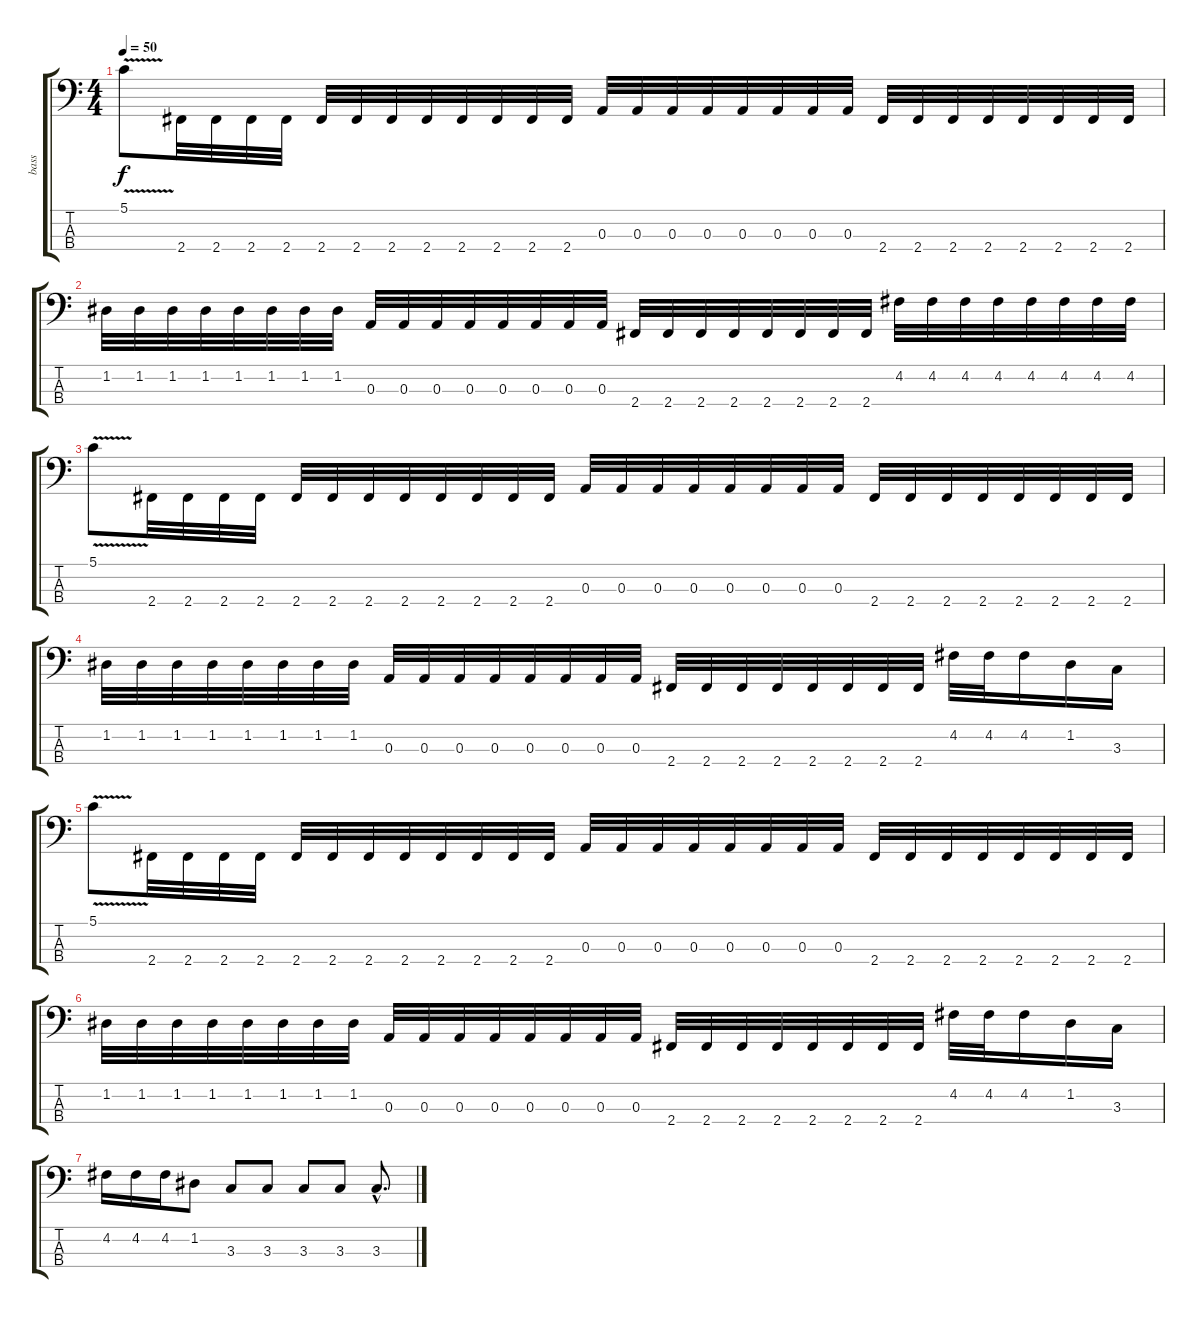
\track ("bass" "bass") {instrument electricbassfinger}
\staff {score tabs}
\tuning (G2 D2 A1 E1) {hide}
\ts (4 4)
\tempo 50
\clef f4
\ks c
5.1{v}.8{dy f} 2.4.32 2.4.32 2.4.32 2.4.32 2.4.32 2.4.32 2.4.32 2.4.32 2.4.32 2.4.32 2.4.32 2.4.32 0.3.32 0.3.32 0.3.32 0.3.32 0.3.32 0.3.32 0.3.32 0.3.32 2.4.32 2.4.32 2.4.32 2.4.32 2.4.32 2.4.32 2.4.32 2.4.32 |
1.2.32 1.2.32 1.2.32 1.2.32 1.2.32 1.2.32 1.2.32 1.2.32 0.3.32 0.3.32 0.3.32 0.3.32 0.3.32 0.3.32 0.3.32 0.3.32 2.4.32 2.4.32 2.4.32 2.4.32 2.4.32 2.4.32 2.4.32 2.4.32 4.2.32 4.2.32 4.2.32 4.2.32 4.2.32 4.2.32 4.2.32 4.2.32 |
5.1{v}.8 2.4.32 2.4.32 2.4.32 2.4.32 2.4.32 2.4.32 2.4.32 2.4.32 2.4.32 2.4.32 2.4.32 2.4.32 0.3.32 0.3.32 0.3.32 0.3.32 0.3.32 0.3.32 0.3.32 0.3.32 2.4.32 2.4.32 2.4.32 2.4.32 2.4.32 2.4.32 2.4.32 2.4.32 |
1.2.32 1.2.32 1.2.32 1.2.32 1.2.32 1.2.32 1.2.32 1.2.32 0.3.32 0.3.32 0.3.32 0.3.32 0.3.32 0.3.32 0.3.32 0.3.32 2.4.32 2.4.32 2.4.32 2.4.32 2.4.32 2.4.32 2.4.32 2.4.32 4.2.32 4.2.32 4.2.16 1.2.16 3.3.16 |
5.1{v}.8 2.4.32 2.4.32 2.4.32 2.4.32 2.4.32 2.4.32 2.4.32 2.4.32 2.4.32 2.4.32 2.4.32 2.4.32 0.3.32 0.3.32 0.3.32 0.3.32 0.3.32 0.3.32 0.3.32 0.3.32 2.4.32 2.4.32 2.4.32 2.4.32 2.4.32 2.4.32 2.4.32 2.4.32 |
1.2.32 1.2.32 1.2.32 1.2.32 1.2.32 1.2.32 1.2.32 1.2.32 0.3.32 0.3.32 0.3.32 0.3.32 0.3.32 0.3.32 0.3.32 0.3.32 2.4.32 2.4.32 2.4.32 2.4.32 2.4.32 2.4.32 2.4.32 2.4.32 4.2.32 4.2.32 4.2.16 1.2.16 3.3.16 |
4.2.16 4.2.16 4.2.16 1.2.8 3.3.8 3.3.8 3.3.8 3.3.8 3.3{hac}.8{d}
